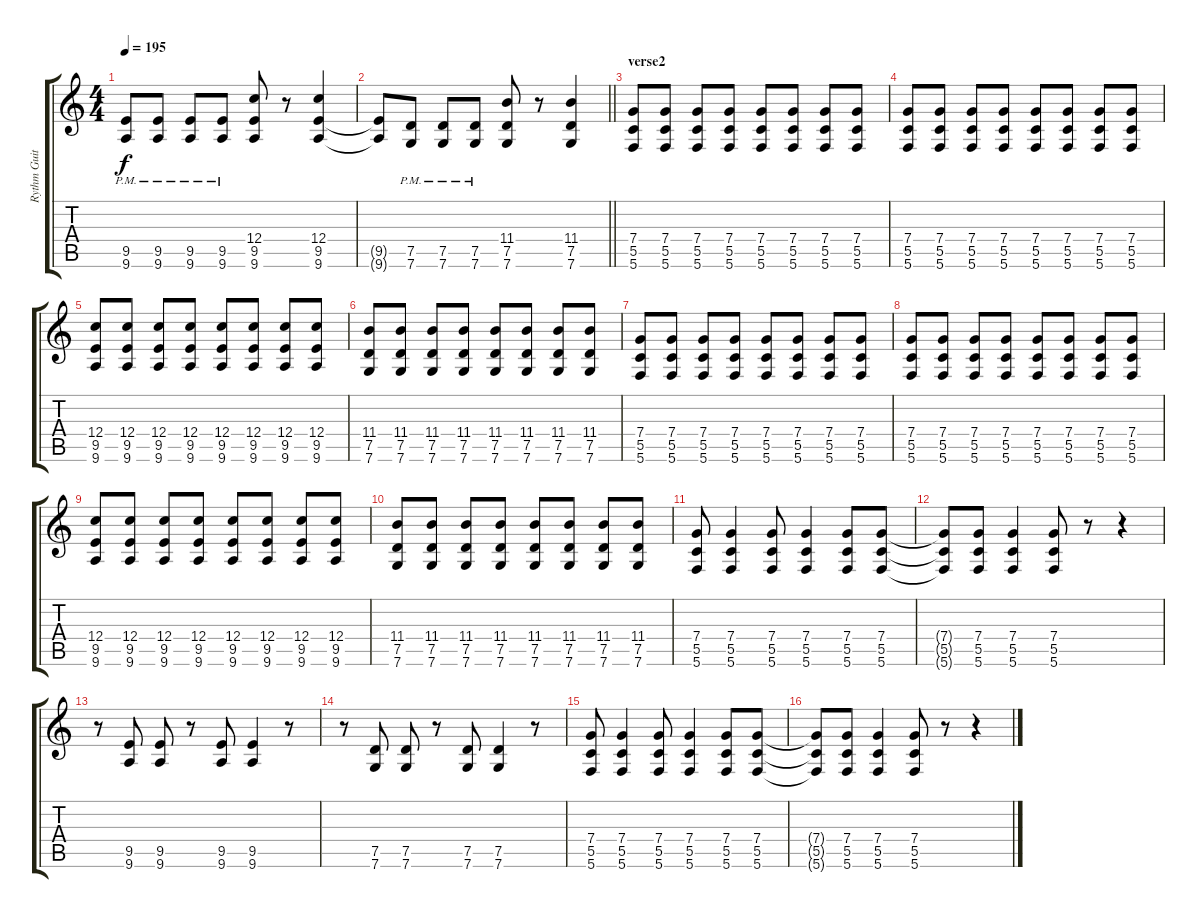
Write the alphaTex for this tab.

\track ("Rythm Guitar" "Rythm Guit") {instrument overdrivenguitar}
\staff {score tabs}
\tuning (D4 A3 F3 C3 G2 C2) {hide}
\ts (4 4)
\tempo 195
\clef g2
\ks c
(9.5{pm} 9.6{pm}).8{dy f} (9.5{pm} 9.6{pm}).8 (9.5{pm} 9.6{pm}).8 (9.5{pm} 9.6{pm}).8 (12.4 9.5 9.6).8 r.8 (12.4 9.5 9.6).4 |
\barLineRight lightlight
(9.5{t} 9.6{t}).8 (7.5{pm} 7.6{pm}).8 (7.5{pm} 7.6{pm}).8 (7.5{pm} 7.6{pm}).8 (11.4 7.5 7.6).8 r.8 (11.4 7.5 7.6).4 |
\section ("" "verse2")
(7.4 5.5 5.6).8 (7.4 5.5 5.6).8 (7.4 5.5 5.6).8 (7.4 5.5 5.6).8 (7.4 5.5 5.6).8 (7.4 5.5 5.6).8 (7.4 5.5 5.6).8 (7.4 5.5 5.6).8 |
(7.4 5.5 5.6).8 (7.4 5.5 5.6).8 (7.4 5.5 5.6).8 (7.4 5.5 5.6).8 (7.4 5.5 5.6).8 (7.4 5.5 5.6).8 (7.4 5.5 5.6).8 (7.4 5.5 5.6).8 |
(12.4 9.5 9.6).8 (12.4 9.5 9.6).8 (12.4 9.5 9.6).8 (12.4 9.5 9.6).8 (12.4 9.5 9.6).8 (12.4 9.5 9.6).8 (12.4 9.5 9.6).8 (12.4 9.5 9.6).8 |
(11.4 7.5 7.6).8 (11.4 7.5 7.6).8 (11.4 7.5 7.6).8 (11.4 7.5 7.6).8 (11.4 7.5 7.6).8 (11.4 7.5 7.6).8 (11.4 7.5 7.6).8 (11.4 7.5 7.6).8 |
(7.4 5.5 5.6).8 (7.4 5.5 5.6).8 (7.4 5.5 5.6).8 (7.4 5.5 5.6).8 (7.4 5.5 5.6).8 (7.4 5.5 5.6).8 (7.4 5.5 5.6).8 (7.4 5.5 5.6).8 |
(7.4 5.5 5.6).8 (7.4 5.5 5.6).8 (7.4 5.5 5.6).8 (7.4 5.5 5.6).8 (7.4 5.5 5.6).8 (7.4 5.5 5.6).8 (7.4 5.5 5.6).8 (7.4 5.5 5.6).8 |
(12.4 9.5 9.6).8 (12.4 9.5 9.6).8 (12.4 9.5 9.6).8 (12.4 9.5 9.6).8 (12.4 9.5 9.6).8 (12.4 9.5 9.6).8 (12.4 9.5 9.6).8 (12.4 9.5 9.6).8 |
(11.4 7.5 7.6).8 (11.4 7.5 7.6).8 (11.4 7.5 7.6).8 (11.4 7.5 7.6).8 (11.4 7.5 7.6).8 (11.4 7.5 7.6).8 (11.4 7.5 7.6).8 (11.4 7.5 7.6).8 |
(7.4 5.5 5.6).8 (7.4 5.5 5.6).4 (7.4 5.5 5.6).8 (7.4 5.5 5.6).4 (7.4 5.5 5.6).8 (7.4 5.5 5.6).8 |
(7.4{t} 5.5{t} 5.6{t}).8 (7.4 5.5 5.6).8 (7.4 5.5 5.6).4 (7.4 5.5 5.6).8 r.8 r.4 |
r.8 (9.5 9.6).8 (9.5 9.6).8 r.8 (9.5 9.6).8 (9.5 9.6).4 r.8 |
r.8 (7.5 7.6).8 (7.5 7.6).8 r.8 (7.5 7.6).8 (7.5 7.6).4 r.8 |
(7.4 5.5 5.6).8 (7.4 5.5 5.6).4 (7.4 5.5 5.6).8 (7.4 5.5 5.6).4 (7.4 5.5 5.6).8 (7.4 5.5 5.6).8 |
(7.4{t} 5.5{t} 5.6{t}).8 (7.4 5.5 5.6).8 (7.4 5.5 5.6).4 (7.4 5.5 5.6).8 r.8 r.4
